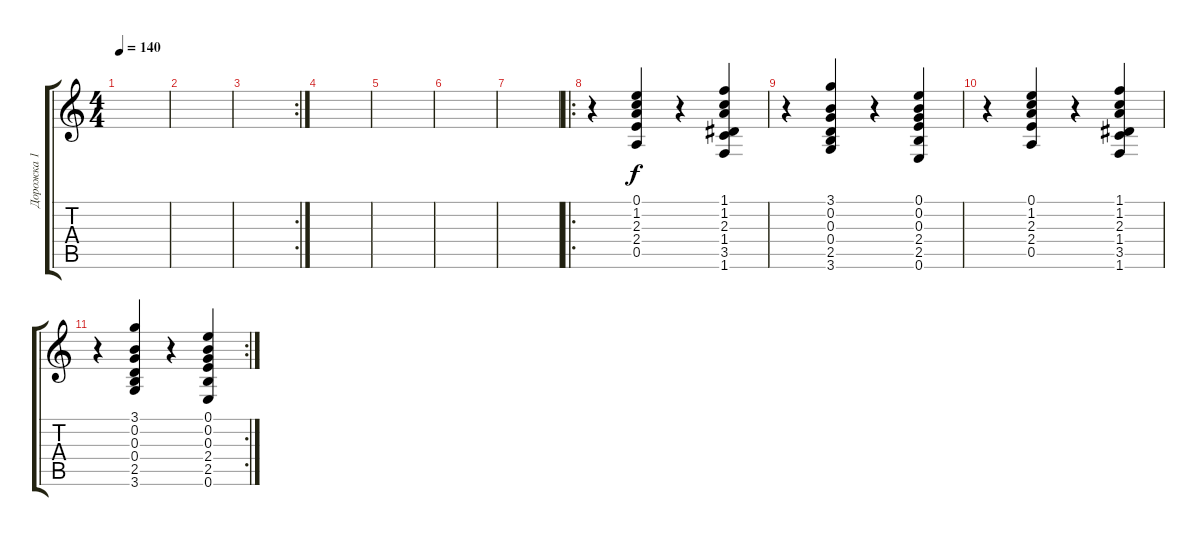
\track ("Дорожка 1" "Дорожка 1") {instrument electricguitarclean}
\staff {score tabs}
\tuning (E4 B3 G3 D3 A2 E2) {hide}
\ts (4 4)
\tempo 140
\clef g2
\ks c
|
|
\rc 2
|
|
|
|
|
\ro
r.4 (0.1 1.2 2.3 2.4 0.5).4 r.4 (1.1 1.2 2.3 1.4 3.5 1.6).4 |
r.4 (3.1 0.2 0.3 0.4 2.5 3.6).4 r.4 (0.1 0.2 0.3 2.4 2.5 0.6).4 |
r.4 (0.1 1.2 2.3 2.4 0.5).4 r.4 (1.1 1.2 2.3 1.4 3.5 1.6).4 |
\rc 2
r.4 (3.1 0.2 0.3 0.4 2.5 3.6).4 r.4 (0.1 0.2 0.3 2.4 2.5 0.6).4
